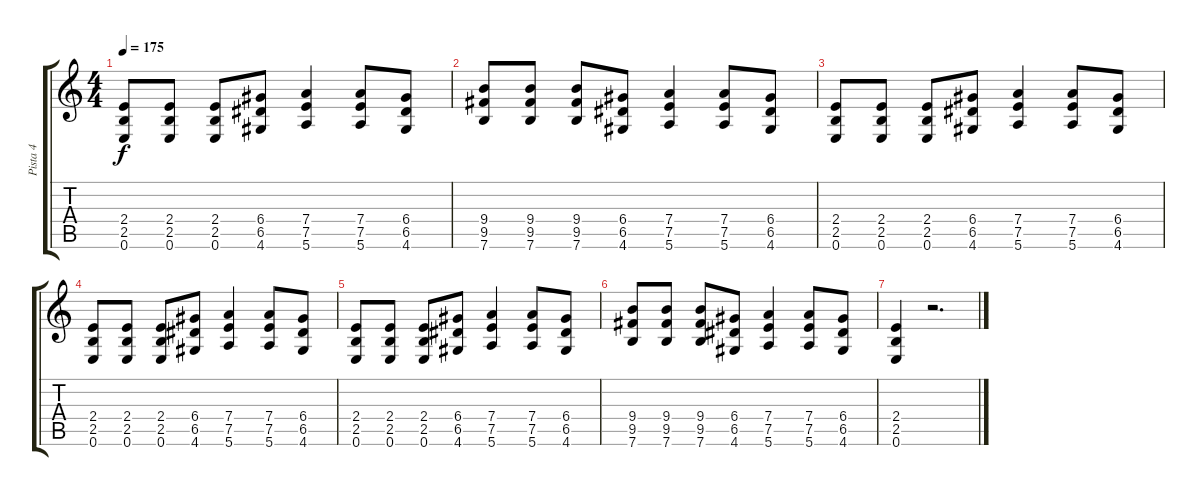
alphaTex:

\track ("Pista 4" "Pista 4") {instrument overdrivenguitar}
\staff {score tabs}
\tuning (E4 B3 G3 D3 A2 E2) {hide}
\ts (4 4)
\tempo 175
\clef g2
\ks c
(2.4 2.5 0.6).8{dy f} (2.4 2.5 0.6).8 (2.4 2.5 0.6).8 (6.4 6.5 4.6).8 (7.4 7.5 5.6).4 (7.4 7.5 5.6).8 (6.4 6.5 4.6).8 |
(9.4 9.5 7.6).8 (9.4 9.5 7.6).8 (9.4 9.5 7.6).8 (6.4 6.5 4.6).8 (7.4 7.5 5.6).4 (7.4 7.5 5.6).8 (6.4 6.5 4.6).8 |
(2.4 2.5 0.6).8 (2.4 2.5 0.6).8 (2.4 2.5 0.6).8 (6.4 6.5 4.6).8 (7.4 7.5 5.6).4 (7.4 7.5 5.6).8 (6.4 6.5 4.6).8 |
(2.4 2.5 0.6).8 (2.4 2.5 0.6).8 (2.4 2.5 0.6).8 (6.4 6.5 4.6).8 (7.4 7.5 5.6).4 (7.4 7.5 5.6).8 (6.4 6.5 4.6).8 |
(2.4 2.5 0.6).8 (2.4 2.5 0.6).8 (2.4 2.5 0.6).8 (6.4 6.5 4.6).8 (7.4 7.5 5.6).4 (7.4 7.5 5.6).8 (6.4 6.5 4.6).8 |
(9.4 9.5 7.6).8 (9.4 9.5 7.6).8 (9.4 9.5 7.6).8 (6.4 6.5 4.6).8 (7.4 7.5 5.6).4 (7.4 7.5 5.6).8 (6.4 6.5 4.6).8 |
(2.4 2.5 0.6).4 r.2{d}
